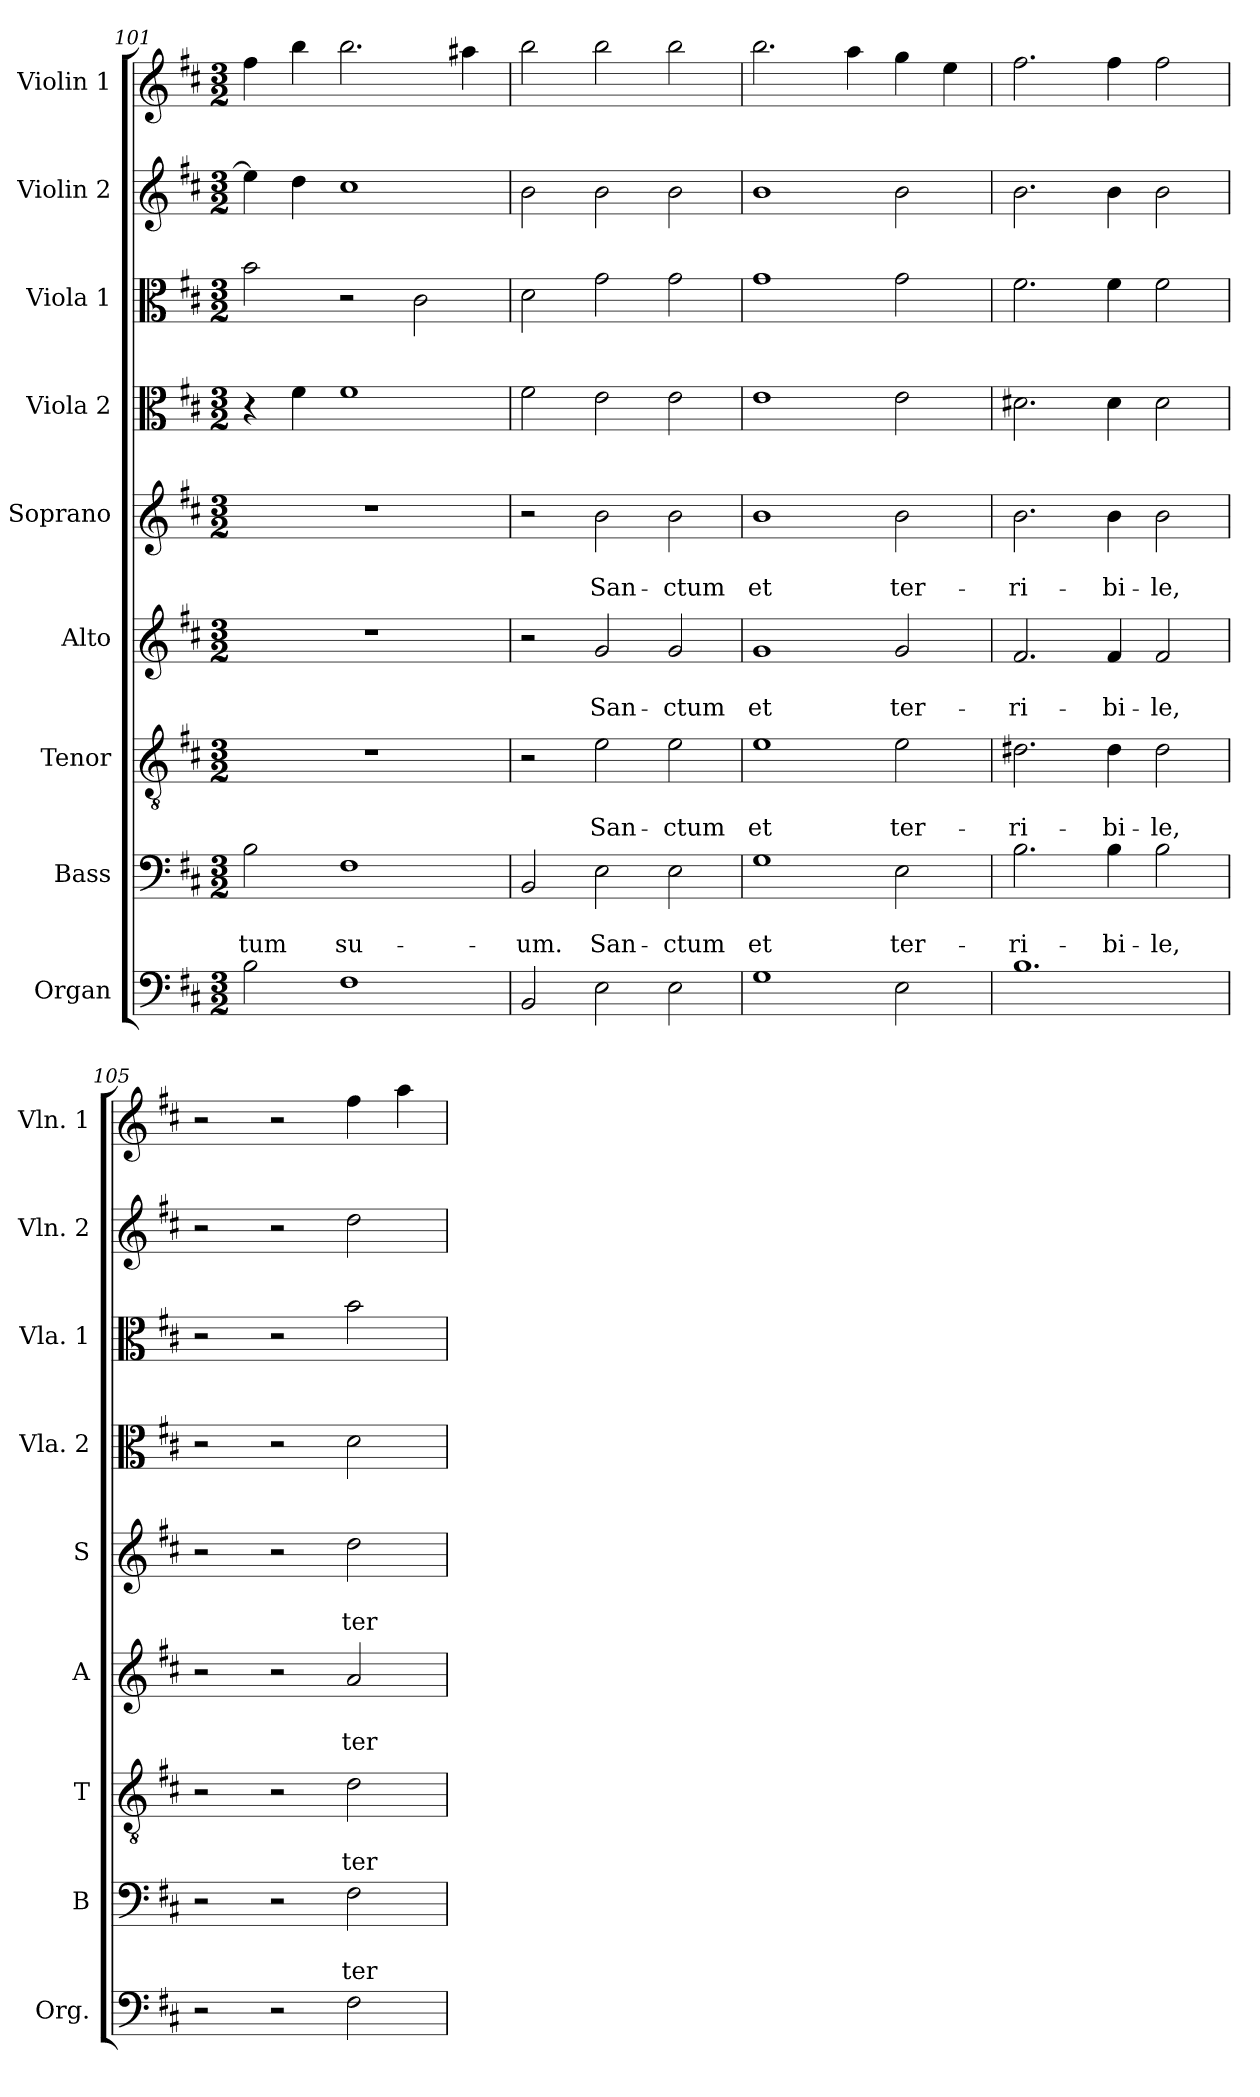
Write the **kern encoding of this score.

**kern	**kern	**text	**text	**kern	**text	**text	**kern	**text	**text	**kern	**text	**text	**kern	**kern	**kern	**kern
*part9	*part8	*part8	*part8	*part7	*part7	*part7	*part6	*part6	*part6	*part5	*part5	*part5	*part4	*part3	*part2	*part1
*staff9	*staff8	*staff8	*staff8	*staff7	*staff7	*staff7	*staff6	*staff6	*staff6	*staff5	*staff5	*staff5	*staff4	*staff3	*staff2	*staff1
*I"Organ	*I"Bass	*	*	*I"Tenor	*	*	*I"Alto	*	*	*I"Soprano	*	*	*I"Viola 2	*I"Viola 1	*I"Violin 2	*I"Violin 1
*I'Org.	*I'B	*	*	*I'T	*	*	*I'A	*	*	*I'S	*	*	*I'Vla. 2	*I'Vla. 1	*I'Vln. 2	*I'Vln. 1
*clefF4	*clefF4	*	*	*clefGv2	*	*	*clefG2	*	*	*clefG2	*	*	*clefC3	*clefC3	*clefG2	*clefG2
*k[f#c#]	*k[f#c#]	*	*	*k[f#c#]	*	*	*k[f#c#]	*	*	*k[f#c#]	*	*	*k[f#c#]	*k[f#c#]	*k[f#c#]	*k[f#c#]
*D:	*D:	*	*	*D:	*	*	*D:	*	*	*D:	*	*	*D:	*D:	*D:	*D:
*M3/2	*M3/2	*	*	*M3/2	*	*	*M3/2	*	*	*M3/2	*	*	*M3/2	*M3/2	*M3/2	*M3/2
=101	=101	=101	=101	=101	=101	=101	=101	=101	=101	=101	=101	=101	=101	=101	=101	=101
!	!	!	!LO:LY:b	!	!	!	!	!	!	!	!	!	!	!	!	!
2B\	2B\	.	-tum	1.r	.	.	1.r	.	.	1.r	.	.	4r	2b\	4ee\]	4ff#\
.	.	.	.	.	.	.	.	.	.	.	.	.	4f#\	.	4dd\	4bb\
!	!	!	!LO:LY:b	!	!	!	!	!	!	!	!	!	!	!	!	!
1F#	1F#	.	su-	.	.	.	.	.	.	.	.	.	1f#	2r	1cc#>	2.bb>\
.	.	.	.	.	.	.	.	.	.	.	.	.	.	2c#\	.	.
.	.	.	.	.	.	.	.	.	.	.	.	.	.	.	.	4aa#X\
=102	=102	=102	=102	=102	=102	=102	=102	=102	=102	=102	=102	=102	=102	=102	=102	=102
!	!	!	!LO:LY:b	!	!	!	!	!	!	!	!	!	!	!	!	!
2BB/	2BB/	.	-um.	2r	.	.	2r	.	.	2r	.	.	2f#\	2d\	2b\	2bb\
!	!	!	!LO:LY:b	!	!	!LO:LY:b	!	!	!LO:LY:b	!	!	!LO:LY:b	!	!	!	!
2E\	2E\	.	San-	2e\	.	San-	2g/	.	San-	2b\	.	San-	2e\	2g\	2b\	2bb\
!	!	!	!LO:LY:b	!	!	!LO:LY:b	!	!	!LO:LY:b	!	!	!LO:LY:b	!	!	!	!
2E\	2E\	.	-ctum	2e\	.	-ctum	2g/	.	-ctum	2b\	.	-ctum	2e\	2g\	2b\	2bb\
=103	=103	=103	=103	=103	=103	=103	=103	=103	=103	=103	=103	=103	=103	=103	=103	=103
!	!	!	!LO:LY:b	!	!	!LO:LY:b	!	!	!LO:LY:b	!	!	!LO:LY:b	!	!	!	!
1G	1G	.	et	1e	.	et	1g	.	et	1b	.	et	1e	1g	1b	2.bb\
.	.	.	.	.	.	.	.	.	.	.	.	.	.	.	.	4aa\
!	!	!	!LO:LY:b	!	!	!LO:LY:b	!	!	!LO:LY:b	!	!	!LO:LY:b	!	!	!	!
2E\	2E\	.	ter-	2e\	.	ter-	2g/	.	ter-	2b\	.	ter-	2e\	2g\	2b\	4gg\
.	.	.	.	.	.	.	.	.	.	.	.	.	.	.	.	4ee\
=104	=104	=104	=104	=104	=104	=104	=104	=104	=104	=104	=104	=104	=104	=104	=104	=104
!	!	!	!LO:LY:b	!	!	!LO:LY:b	!	!	!LO:LY:b	!	!	!LO:LY:b	!	!	!	!
1.B	2.B\	.	-ri-	2.d#X\	.	-ri-	2.f#/	.	-ri-	2.b\	.	-ri-	2.d#X\	2.f#\	2.b\	2.ff#\
!	!	!	!LO:LY:b	!	!	!LO:LY:b	!	!	!LO:LY:b	!	!	!LO:LY:b	!	!	!	!
.	4B\	.	-bi-	4d#\	.	-bi-	4f#/	.	-bi-	4b\	.	-bi-	4d#\	4f#\	4b\	4ff#\
!	!	!	!LO:LY:b	!	!	!LO:LY:b	!	!	!LO:LY:b	!	!	!LO:LY:b	!	!	!	!
.	2B\	.	-le,	2d#\	.	-le,	2f#/	.	-le,	2b\	.	-le,	2d#\	2f#\	2b\	2ff#\
=105	=105	=105	=105	=105	=105	=105	=105	=105	=105	=105	=105	=105	=105	=105	=105	=105
2r	2r	.	.	2r	.	.	2r	.	.	2r	.	.	2r	2r	2r	2r
2r	2r	.	.	2r	.	.	2r	.	.	2r	.	.	2r	2r	2r	2r
!	!	!	!LO:LY:b	!	!	!LO:LY:b	!	!	!LO:LY:b	!	!	!LO:LY:b	!	!	!	!
2F#\	2F#\	.	ter-	2d\	.	ter-	2a/	.	ter-	2dd\	.	ter-	2d\	2b\	2dd\	4ff#\
.	.	.	.	.	.	.	.	.	.	.	.	.	.	.	.	4aa\
=	=	=	=	=	=	=	=	=	=	=	=	=	=	=	=	=
*-	*-	*-	*-	*-	*-	*-	*-	*-	*-	*-	*-	*-	*-	*-	*-	*-
